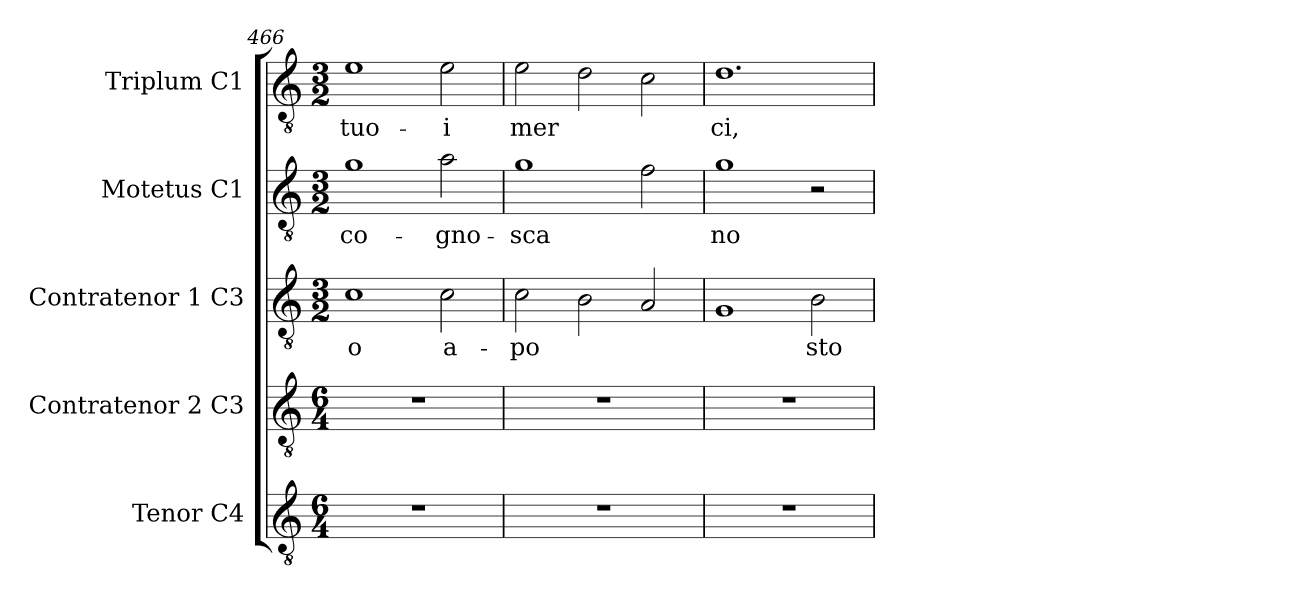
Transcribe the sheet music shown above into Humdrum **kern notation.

**kern	**kern	**kern	**text	**kern	**text	**kern	**text
*part5	*part4	*part3	*part3	*part2	*part2	*part1	*part1
*staff5	*staff4	*staff3	*staff3	*staff2	*staff2	*staff1	*staff1
*I"Tenor  C4	*I"Contratenor 2  C3	*I"Contratenor 1  C3	*	*I"Motetus  C1	*	*I"Triplum  C1	*
*I'T	*I'Ct2	*I'Ct1	*	*I'Mot	*	*I'Tr	*
*clefGv2	*clefGv2	*clefGv2	*	*clefGv2	*	*clefGv2	*
*k[]	*k[]	*k[]	*	*k[]	*	*k[]	*
*C:	*C:	*C:	*	*C:	*	*C:	*
*M6/4	*M6/4	*M3/2	*	*M3/2	*	*M3/2	*
=466	=466	=466	=466	=466	=466	=466	=466
!	!	!	!LO:LY:b:cj	!	!LO:LY:b:cj	!	!LO:LY:b:cj
1.r	1.r	1c	-o	1g	-co-	1e	tuo-
!	!	!	!LO:LY:b:cj	!	!LO:LY:b:cj	!	!LO:LY:b:cj
.	.	2c\	a-	2a\	-gno-	2e\	-i
=467	=467	=467	=467	=467	=467	=467	=467
!	!	!	!LO:LY:b:cj	!	!LO:LY:b:cj	!	!LO:LY:b:cj
1.r	1.r	2c\	-po-	1g	-sca-	2e\	mer-
!	!	!	!LO:LY:b:cj	!	!	!	!LO:LY:b:cj
.	.	2B\	--	.	.	2d\	--
!	!	!	!LO:LY:b:cj	!	!LO:LY:b:cj	!	!LO:LY:b:cj
.	.	2A/	--	2f\	--	2c\	--
=468	=468	=468	=468	=468	=468	=468	=468
!	!	!	!LO:LY:b:cj	!	!LO:LY:b:cj	!	!LO:LY:b:cj
1.r	1.r	1G	--	1g	-no	1.d	-ci,
!	!	!	!LO:LY:b:cj	!	!	!	!
.	.	2B\	-sto-	2r	.	.	.
=	=	=	=	=	=	=	=
*-	*-	*-	*-	*-	*-	*-	*-
